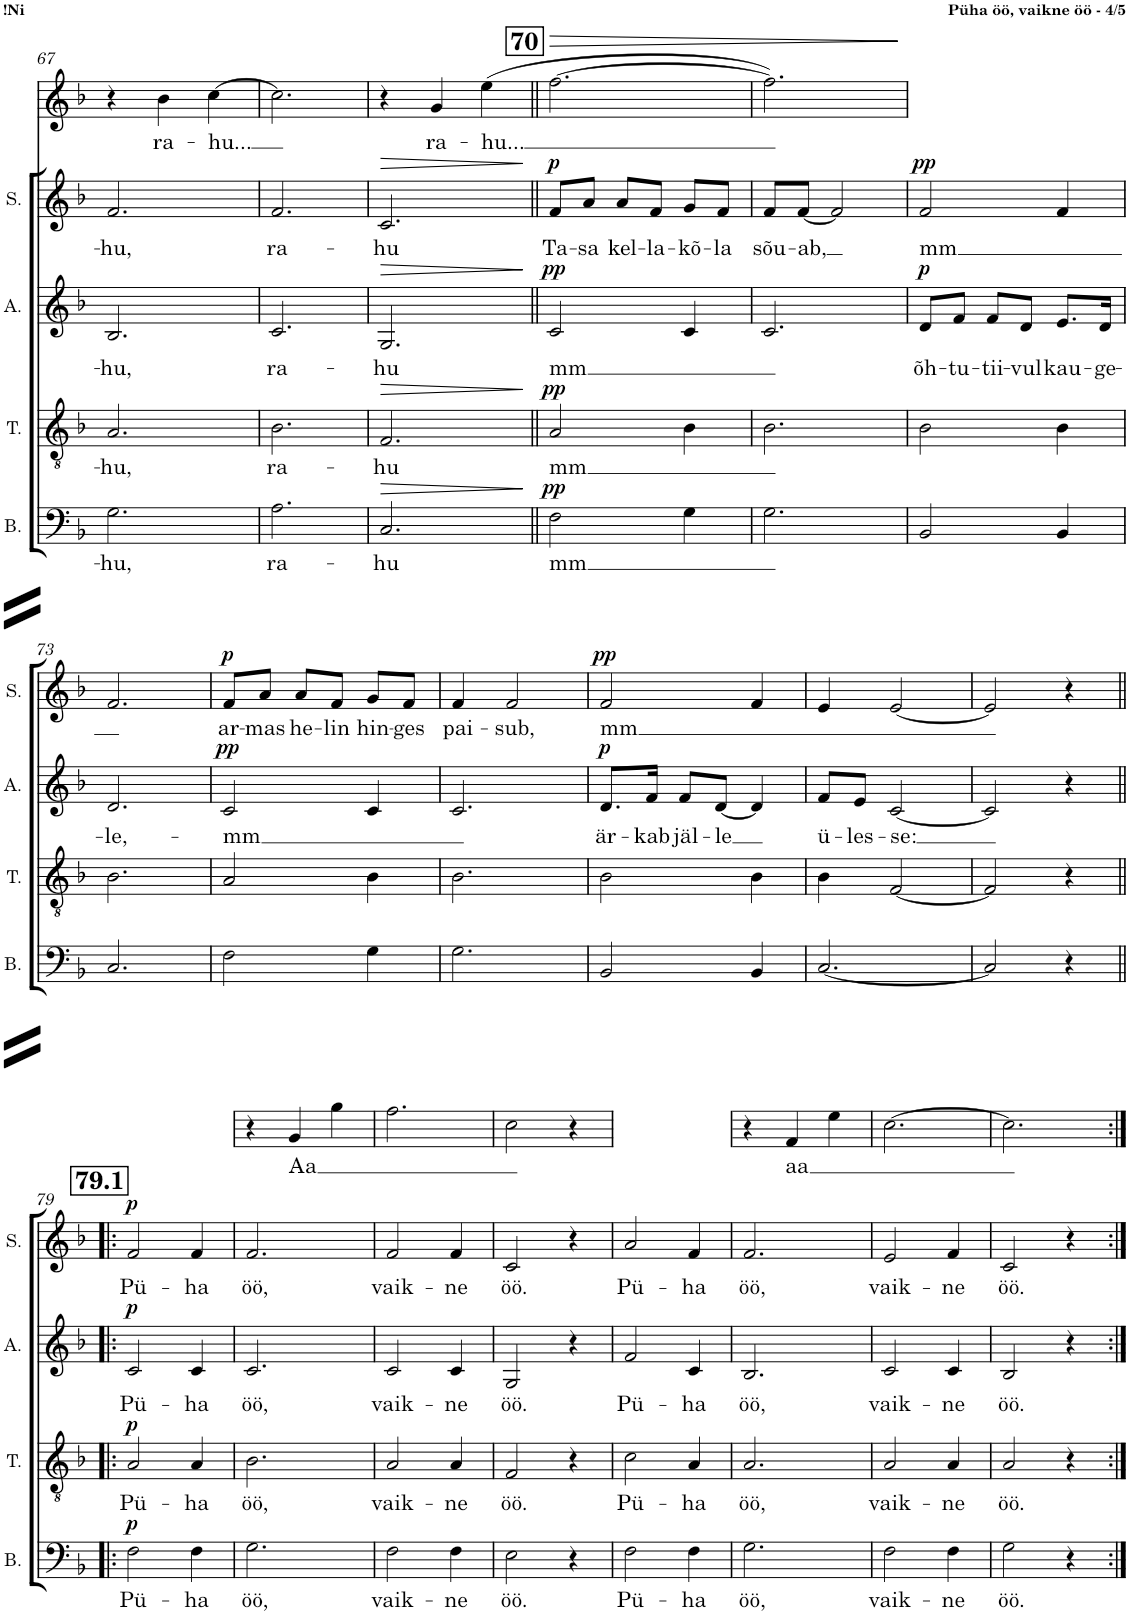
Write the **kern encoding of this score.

**kern	**text	**dynam	**kern	**text	**dynam	**kern	**text	**dynam	**kern	**text	**dynam	**kern	**text	**dynam
*part5	*part5	*part5	*part4	*part4	*part4	*part3	*part3	*part3	*part2	*part2	*part2	*part1	*part1	*part1
*staff5	*staff5	*staff5	*staff4	*staff4	*staff4	*staff3	*staff3	*staff3	*staff2	*staff2	*staff2	*staff1	*staff1	*staff1
*I"Bass	*	*	*I"Tenor	*	*	*I"Alto	*	*	*I"Soprano	*	*	*I"Soprano	*	*
*I'B.	*	*	*I'T.	*	*	*I'A.	*	*	*I'S.	*	*	*	*	*
!!LO:PB:g=z
*clefF4	*	*	*clefGv2	*	*	*clefG2	*	*	*clefG2	*	*	*clefG2	*	*
*k[b-]	*	*	*k[b-]	*	*	*k[b-]	*	*	*k[b-]	*	*	*k[b-]	*	*
*M3/4	*	*	*M3/4	*	*	*M3/4	*	*	*M3/4	*	*	*M3/4	*	*
=67	=67	=67	=67	=67	=67	=67	=67	=67	=67	=67	=67	=67	=67	=67
!	!LO:LY:b	!	!	!LO:LY:b	!	!	!LO:LY:b	!	!	!LO:LY:b	!	!	!	!
2.G\	-hu,	.	2.A/	-hu,	.	2.B-/	-hu,	.	2.f/	-hu,	.	4r	.	.
!	!	!	!	!	!	!	!	!	!	!	!	!	!LO:LY:b	!
.	.	.	.	.	.	.	.	.	.	.	.	4b-\	ra-	.
!	!	!	!	!	!	!	!	!	!	!	!	!	!LO:LY:b	!
.	.	.	.	.	.	.	.	.	.	.	.	[4cc\	-hu...	.
=68	=68	=68	=68	=68	=68	=68	=68	=68	=68	=68	=68	=68	=68	=68
!	!LO:LY:b	!	!	!LO:LY:b	!	!	!LO:LY:b	!	!	!LO:LY:b	!	!	!	!
2.A\	ra-	.	2.B-\	ra-	.	2.c/	ra-	.	2.f/	ra-	.	2.cc\]	.	.
=69	=69	=69	=69	=69	=69	=69	=69	=69	=69	=69	=69	=69	=69	=69
!	!LO:LY:b	!LO:HP:b	!	!LO:LY:b	!LO:HP:b	!	!LO:LY:b	!LO:HP:b	!	!LO:LY:b	!LO:HP:b	!	!	!
2.C/	-hu	>	2.F/	-hu	>	2.G/	-hu	>	2.c/	-hu	>	4r	.	.
!	!	!	!	!	!	!	!	!	!	!	!	!	!LO:LY:b	!
.	.	.	.	.	.	.	.	.	.	.	.	4g/	ra-	.
!	!	!	!	!	!	!	!	!	!	!	!	!	!LO:LY:b	!
.	.	.	.	.	.	.	.	.	.	.	.	(4ee\	-hu...	.
.	.	]	.	.	]	.	.	]	.	.	]	.	.	.
!!LO:REH:place=s1:a:B:cj:fs=14:t=70
=70||	=70||	=70||	=70||	=70||	=70||	=70||	=70||	=70||	=70||	=70||	=70||	=70||	=70||	=70||
!	!LO:LY:b	!LO:DY:a	!	!LO:LY:b	!LO:DY:a	!	!LO:LY:b	!LO:DY:a	!	!LO:LY:b	!LO:DY:a	!	!	!LO:HP:b
2F\	mm	pp	2A/	mm	pp	2c/	mm	pp	8f/L	Ta-	p	[2.ff\	.	>
!	!	!	!	!	!	!	!	!	!	!LO:LY:b	!	!	!	!
.	.	.	.	.	.	.	.	.	8a/J	-sa	.	.	.	.
!	!	!	!	!	!	!	!	!	!	!LO:LY:b	!	!	!	!
.	.	.	.	.	.	.	.	.	8a/L	kel-	.	.	.	.
!	!	!	!	!	!	!	!	!	!	!LO:LY:b	!	!	!	!
.	.	.	.	.	.	.	.	.	8f/J	-la-	.	.	.	.
!	!	!	!	!	!	!	!	!	!	!LO:LY:b	!	!	!	!
4G\	.	.	4B-\	.	.	4c/	.	.	8g/L	-kõ-	.	.	.	.
!	!	!	!	!	!	!	!	!	!	!LO:LY:b	!	!	!	!
.	.	.	.	.	.	.	.	.	8f/J	-la	.	.	.	.
=71	=71	=71	=71	=71	=71	=71	=71	=71	=71	=71	=71	=71	=71	=71
!	!	!	!	!	!	!	!	!	!	!LO:LY:b	!	!	!	!
2.G\	.	.	2.B-\	.	.	2.c/	.	.	8f/L	sõu-	.	2.ff\])	.	.
!	!	!	!	!	!	!	!	!	!	!LO:LY:b	!	!	!	!
.	.	.	.	.	.	.	.	.	[8f/J	-ab,	.	.	.	.
.	.	.	.	.	.	.	.	.	2f/]	.	.	.	.	.
.	.	.	.	.	.	.	.	.	.	.	.	.	.	]
=72	=72	=72	=72	=72	=72	=72	=72	=72	=72	=72	=72	=72	=72	=72
!	!	!	!	!	!	!	!LO:LY:b	!LO:DY:a	!	!LO:LY:b	!LO:DY:a	!	!	!
2BB-/	.	.	2B-\	.	.	8d/L	õh-	p	2f/	mm	pp	2.r	.	.
!	!	!	!	!	!	!	!LO:LY:b	!	!	!	!	!	!	!
.	.	.	.	.	.	8f/J	-tu-	.	.	.	.	.	.	.
!	!	!	!	!	!	!	!LO:LY:b	!	!	!	!	!	!	!
.	.	.	.	.	.	8f/L	-tii-	.	.	.	.	.	.	.
!	!	!	!	!	!	!	!LO:LY:b	!	!	!	!	!	!	!
.	.	.	.	.	.	8d/J	-vul	.	.	.	.	.	.	.
!	!	!	!	!	!	!	!LO:LY:b	!	!	!	!	!	!	!
4BB-/	.	.	4B-\	.	.	8.e/L	kau-	.	4f/	.	.	.	.	.
!	!	!	!	!	!	!	!LO:LY:b	!	!	!	!	!	!	!
.	.	.	.	.	.	16d/Jk	-ge-	.	.	.	.	.	.	.
!!LO:LB:g=z
=73	=73	=73	=73	=73	=73	=73	=73	=73	=73	=73	=73	=73	=73	=73
!	!	!	!	!	!	!	!LO:LY:b	!	!	!	!	!	!	!
2.C/	.	.	2.B-\	.	.	2.d/	-le,-	.	2.f/	.	.	2.r	.	.
=74	=74	=74	=74	=74	=74	=74	=74	=74	=74	=74	=74	=74	=74	=74
!	!	!	!	!	!	!	!LO:LY:b	!LO:DY:a	!	!LO:LY:b	!LO:DY:a	!	!	!
2F\	.	.	2A/	.	.	2c/	mm	pp	8f/L	ar-	p	2.r	.	.
!	!	!	!	!	!	!	!	!	!	!LO:LY:b	!	!	!	!
.	.	.	.	.	.	.	.	.	8a/J	-mas	.	.	.	.
!	!	!	!	!	!	!	!	!	!	!LO:LY:b	!	!	!	!
.	.	.	.	.	.	.	.	.	8a/L	he-	.	.	.	.
!	!	!	!	!	!	!	!	!	!	!LO:LY:b	!	!	!	!
.	.	.	.	.	.	.	.	.	8f/J	-lin	.	.	.	.
!	!	!	!	!	!	!	!	!	!	!LO:LY:b	!	!	!	!
4G\	.	.	4B-\	.	.	4c/	.	.	8g/L	hin-	.	.	.	.
!	!	!	!	!	!	!	!	!	!	!LO:LY:b	!	!	!	!
.	.	.	.	.	.	.	.	.	8f/J	-ges	.	.	.	.
=75	=75	=75	=75	=75	=75	=75	=75	=75	=75	=75	=75	=75	=75	=75
!	!	!	!	!	!	!	!	!	!	!LO:LY:b	!	!	!	!
2.G\	.	.	2.B-\	.	.	2.c/	.	.	4f/	pai-	.	2.r	.	.
!	!	!	!	!	!	!	!	!	!	!LO:LY:b	!	!	!	!
.	.	.	.	.	.	.	.	.	2f/	-sub,	.	.	.	.
=76	=76	=76	=76	=76	=76	=76	=76	=76	=76	=76	=76	=76	=76	=76
!	!	!	!	!	!	!	!LO:LY:b	!LO:DY:a	!	!LO:LY:b	!LO:DY:a	!	!	!
2BB-/	.	.	2B-\	.	.	8.d/L	är-	p	2f/	mm	pp	2.r	.	.
!	!	!	!	!	!	!	!LO:LY:b	!	!	!	!	!	!	!
.	.	.	.	.	.	16f/Jk	-kab	.	.	.	.	.	.	.
!	!	!	!	!	!	!	!LO:LY:b	!	!	!	!	!	!	!
.	.	.	.	.	.	8f/L	jäl-	.	.	.	.	.	.	.
!	!	!	!	!	!	!	!LO:LY:b	!	!	!	!	!	!	!
.	.	.	.	.	.	[8d/J	-le	.	.	.	.	.	.	.
4BB-/	.	.	4B-\	.	.	4d/]	.	.	4f/	.	.	.	.	.
=77	=77	=77	=77	=77	=77	=77	=77	=77	=77	=77	=77	=77	=77	=77
!	!	!	!	!	!	!	!LO:LY:b	!	!	!	!	!	!	!
[2.C/	.	.	4B-\	.	.	8f/L	ü-	.	4e/	.	.	2.r	.	.
!	!	!	!	!	!	!	!LO:LY:b	!	!	!	!	!	!	!
.	.	.	.	.	.	8e/J	-les-	.	.	.	.	.	.	.
!	!	!	!	!	!	!	!LO:LY:b	!	!	!	!	!	!	!
.	.	.	[2F/	.	.	[2c/	-se:	.	[2e/	.	.	.	.	.
=78	=78	=78	=78	=78	=78	=78	=78	=78	=78	=78	=78	=78	=78	=78
2C/]	.	.	2F/]	.	.	2c/]	.	.	2e/]	.	.	2.r	.	.
4r	.	.	4r	.	.	4r	.	.	4r	.	.	.	.	.
!!LO:LB:g=z
!!LO:REH:place=s1:b:B:cj:fs=14:t=79.1
=79!|:	=79!|:	=79!|:	=79!|:	=79!|:	=79!|:	=79!|:	=79!|:	=79!|:	=79!|:	=79!|:	=79!|:	=79!|:	=79!|:	=79!|:
!	!LO:LY:b	!LO:DY:a	!	!LO:LY:b	!LO:DY:a	!	!LO:LY:b	!LO:DY:a	!	!LO:LY:b	!LO:DY:a	!	!	!
2F\	Pü-	p	2A/	Pü-	p	2c/	Pü-	p	2f/	Pü-	p	2.r	.	.
!	!LO:LY:b	!	!	!LO:LY:b	!	!	!LO:LY:b	!	!	!LO:LY:b	!	!	!	!
4F\	-ha	.	4A/	-ha	.	4c/	-ha	.	4f/	-ha	.	.	.	.
=80	=80	=80	=80	=80	=80	=80	=80	=80	=80	=80	=80	=80	=80	=80
!	!LO:LY:b	!	!	!LO:LY:b	!	!	!LO:LY:b	!	!	!LO:LY:b	!	!	!	!
2.G\	öö,	.	2.B-\	öö,	.	2.c/	öö,	.	2.f/	öö,	.	4r	.	.
!	!	!	!	!	!	!	!	!	!	!	!	!	!LO:LY:b	!
.	.	.	.	.	.	.	.	.	.	.	.	4g/	Aa	.
.	.	.	.	.	.	.	.	.	.	.	.	4gg\	.	.
=81	=81	=81	=81	=81	=81	=81	=81	=81	=81	=81	=81	=81	=81	=81
!	!LO:LY:b	!	!	!LO:LY:b	!	!	!LO:LY:b	!	!	!LO:LY:b	!	!	!	!
2F\	vaik-	.	2A/	vaik-	.	2c/	vaik-	.	2f/	vaik-	.	2.ff\	.	.
!	!LO:LY:b	!	!	!LO:LY:b	!	!	!LO:LY:b	!	!	!LO:LY:b	!	!	!	!
4F\	-ne	.	4A/	-ne	.	4c/	-ne	.	4f/	-ne	.	.	.	.
=82	=82	=82	=82	=82	=82	=82	=82	=82	=82	=82	=82	=82	=82	=82
!	!LO:LY:b	!	!	!LO:LY:b	!	!	!LO:LY:b	!	!	!LO:LY:b	!	!	!	!
2E\	öö.	.	2F/	öö.	.	2G/	öö.	.	2c/	öö.	.	2cc\	.	.
4r	.	.	4r	.	.	4r	.	.	4r	.	.	4r	.	.
=83	=83	=83	=83	=83	=83	=83	=83	=83	=83	=83	=83	=83	=83	=83
!	!LO:LY:b	!	!	!LO:LY:b	!	!	!LO:LY:b	!	!	!LO:LY:b	!	!	!	!
2F\	Pü-	.	2c\	Pü-	.	2f/	Pü-	.	2a/	Pü-	.	2.r	.	.
!	!LO:LY:b	!	!	!LO:LY:b	!	!	!LO:LY:b	!	!	!LO:LY:b	!	!	!	!
4F\	-ha	.	4A/	-ha	.	4c/	-ha	.	4f/	-ha	.	.	.	.
=84	=84	=84	=84	=84	=84	=84	=84	=84	=84	=84	=84	=84	=84	=84
!	!LO:LY:b	!	!	!LO:LY:b	!	!	!LO:LY:b	!	!	!LO:LY:b	!	!	!	!
2.G\	öö,	.	2.A/	öö,	.	2.B-/	öö,	.	2.f/	öö,	.	4r	.	.
!	!	!	!	!	!	!	!	!	!	!	!	!	!LO:LY:b	!
.	.	.	.	.	.	.	.	.	.	.	.	4f/	aa	.
.	.	.	.	.	.	.	.	.	.	.	.	4ee\	.	.
=85	=85	=85	=85	=85	=85	=85	=85	=85	=85	=85	=85	=85	=85	=85
!	!LO:LY:b	!	!	!LO:LY:b	!	!	!LO:LY:b	!	!	!LO:LY:b	!	!	!	!
2F\	vaik-	.	2A/	vaik-	.	2c/	vaik-	.	2e/	vaik-	.	[2.cc\	.	.
!	!LO:LY:b	!	!	!LO:LY:b	!	!	!LO:LY:b	!	!	!LO:LY:b	!	!	!	!
4F\	-ne	.	4A/	-ne	.	4c/	-ne	.	4f/	-ne	.	.	.	.
=86	=86	=86	=86	=86	=86	=86	=86	=86	=86	=86	=86	=86	=86	=86
!	!LO:LY:b	!	!	!LO:LY:b	!	!	!LO:LY:b	!	!	!LO:LY:b	!	!	!	!
2G\	öö.	.	2A/	öö.	.	2B-/	öö.	.	2c/	öö.	.	2.cc\]	.	.
4r	.	.	4r	.	.	4r	.	.	4r	.	.	.	.	.
=:|!	=:|!	=:|!	=:|!	=:|!	=:|!	=:|!	=:|!	=:|!	=:|!	=:|!	=:|!	=:|!	=:|!	=:|!
*-	*-	*-	*-	*-	*-	*-	*-	*-	*-	*-	*-	*-	*-	*-
